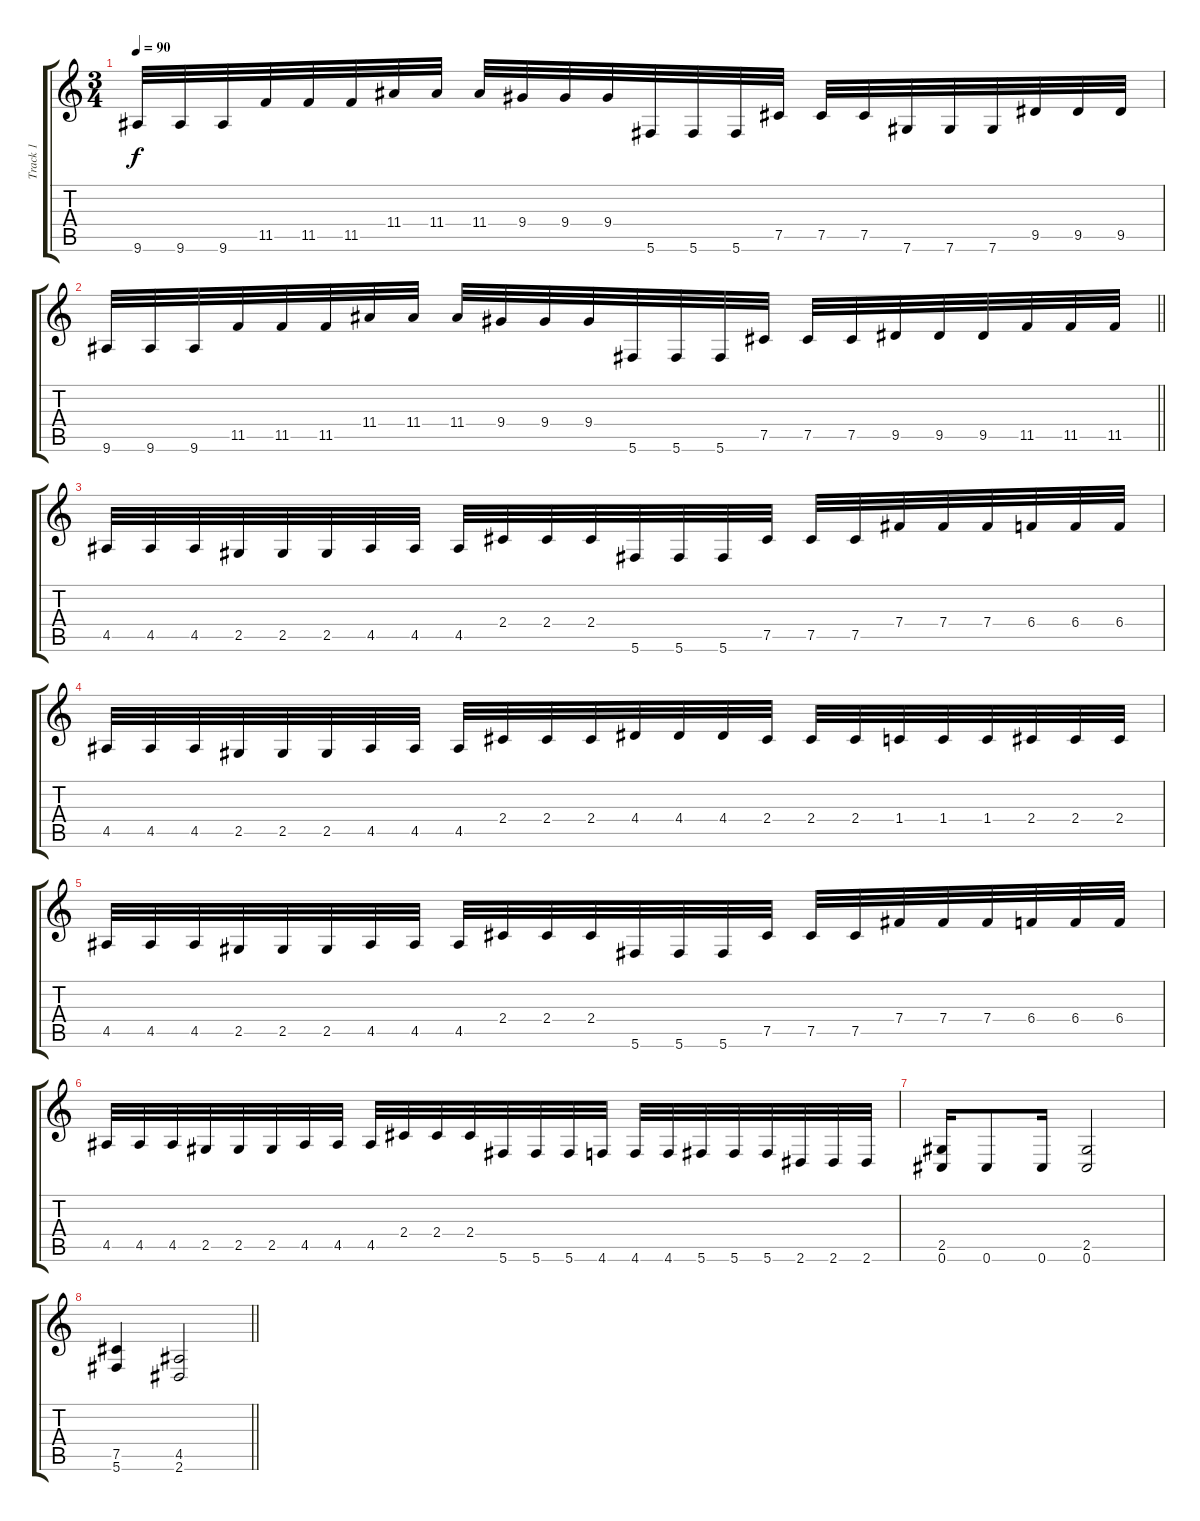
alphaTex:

\track ("Track 1" "Track 1") {instrument distortionguitar}
\staff {score tabs}
\tuning (Db4 Ab3 E3 B2 Gb2 Db2) {hide}
\ts (3 4)
\tempo 90
\clef g2
\ks c
9.6.32{dy f} 9.6.32 9.6.32 11.5.32 11.5.32 11.5.32 11.4.32 11.4.32 11.4.32 9.4.32 9.4.32 9.4.32 5.6.32 5.6.32 5.6.32 7.5.32 7.5.32 7.5.32 7.6.32 7.6.32 7.6.32 9.5.32 9.5.32 9.5.32 |
\barLineRight lightlight
9.6.32 9.6.32 9.6.32 11.5.32 11.5.32 11.5.32 11.4.32 11.4.32 11.4.32 9.4.32 9.4.32 9.4.32 5.6.32 5.6.32 5.6.32 7.5.32 7.5.32 7.5.32 9.5.32 9.5.32 9.5.32 11.5.32 11.5.32 11.5.32 |
4.5.32 4.5.32 4.5.32 2.5.32 2.5.32 2.5.32 4.5.32 4.5.32 4.5.32 2.4.32 2.4.32 2.4.32 5.6.32 5.6.32 5.6.32 7.5.32 7.5.32 7.5.32 7.4.32 7.4.32 7.4.32 6.4.32 6.4.32 6.4.32 |
4.5.32 4.5.32 4.5.32 2.5.32 2.5.32 2.5.32 4.5.32 4.5.32 4.5.32 2.4.32 2.4.32 2.4.32 4.4.32 4.4.32 4.4.32 2.4.32 2.4.32 2.4.32 1.4.32 1.4.32 1.4.32 2.4.32 2.4.32 2.4.32 |
4.5.32 4.5.32 4.5.32 2.5.32 2.5.32 2.5.32 4.5.32 4.5.32 4.5.32 2.4.32 2.4.32 2.4.32 5.6.32 5.6.32 5.6.32 7.5.32 7.5.32 7.5.32 7.4.32 7.4.32 7.4.32 6.4.32 6.4.32 6.4.32 |
4.5.32 4.5.32 4.5.32 2.5.32 2.5.32 2.5.32 4.5.32 4.5.32 4.5.32 2.4.32 2.4.32 2.4.32 5.6.32 5.6.32 5.6.32 4.6.32 4.6.32 4.6.32 5.6.32 5.6.32 5.6.32 2.6.32 2.6.32 2.6.32 |
(2.5 0.6).16 0.6.8 0.6.16 (2.5 0.6).2 |
\barLineRight lightlight
(7.5 5.6).4 (4.5 2.6).2
